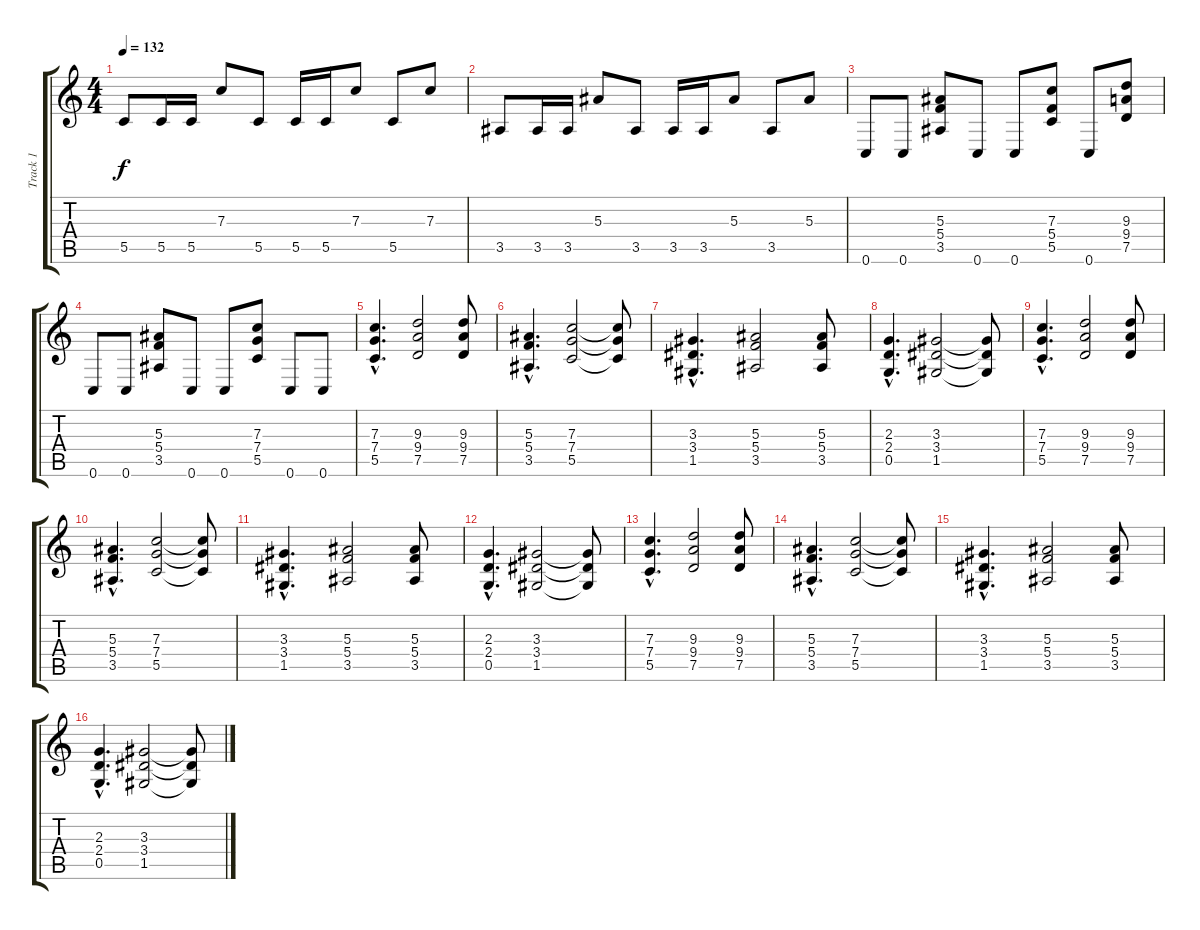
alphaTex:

\track ("Track 1" "Track 1") {instrument overdrivenguitar}
\staff {score tabs}
\tuning (D4 A3 F3 C3 G2 C2) {hide}
\ts (4 4)
\tempo 132
\clef g2
\ks c
5.5.8{dy f instrument overdrivenguitar} 5.5.16 5.5.16 7.3.8 5.5.8 5.5.16 5.5.16 7.3.8 5.5.8 7.3.8 |
3.5.8{instrument overdrivenguitar} 3.5.16 3.5.16 5.3.8 3.5.8 3.5.16 3.5.16 5.3.8 3.5.8 5.3.8 |
0.6.8 0.6.8 (5.3 5.4 3.5).8 0.6.8 0.6.8 (7.3 5.4 5.5).8 0.6.8 (9.3 9.4 7.5).8 |
0.6.8 0.6.8 (5.3 5.4 3.5).8 0.6.8 0.6.8 (7.3 7.4 5.5).8 0.6.8 0.6.8 |
(7.3{hac} 7.4{hac} 5.5{hac}).4{d} (9.3 9.4 7.5).2 (9.3 9.4 7.5).8 |
(5.3{hac} 5.4{hac} 3.5{hac}).4{d} (7.3 7.4 5.5).2 (7.3{t} 7.4{t} 5.5{t}).8 |
(3.3{hac} 3.4{hac} 1.5{hac}).4{d} (5.3 5.4 3.5).2 (5.3 5.4 3.5).8 |
(2.3{hac} 2.4{hac} 0.5{hac}).4{d} (3.3 3.4 1.5).2 (3.3{t} 3.4{t} 1.5{t}).8 |
(7.3{hac} 7.4{hac} 5.5{hac}).4{d} (9.3 9.4 7.5).2 (9.3 9.4 7.5).8 |
(5.3{hac} 5.4{hac} 3.5{hac}).4{d} (7.3 7.4 5.5).2 (7.3{t} 7.4{t} 5.5{t}).8 |
(3.3{hac} 3.4{hac} 1.5{hac}).4{d} (5.3 5.4 3.5).2 (5.3 5.4 3.5).8 |
(2.3{hac} 2.4{hac} 0.5{hac}).4{d} (3.3 3.4 1.5).2 (3.3{t} 3.4{t} 1.5{t}).8 |
(7.3{hac} 7.4{hac} 5.5{hac}).4{d} (9.3 9.4 7.5).2 (9.3 9.4 7.5).8 |
(5.3{hac} 5.4{hac} 3.5{hac}).4{d} (7.3 7.4 5.5).2 (7.3{t} 7.4{t} 5.5{t}).8 |
(3.3{hac} 3.4{hac} 1.5{hac}).4{d} (5.3 5.4 3.5).2 (5.3 5.4 3.5).8 |
(2.3{hac} 2.4{hac} 0.5{hac}).4{d} (3.3 3.4 1.5).2 (3.3{t} 3.4{t} 1.5{t}).8
